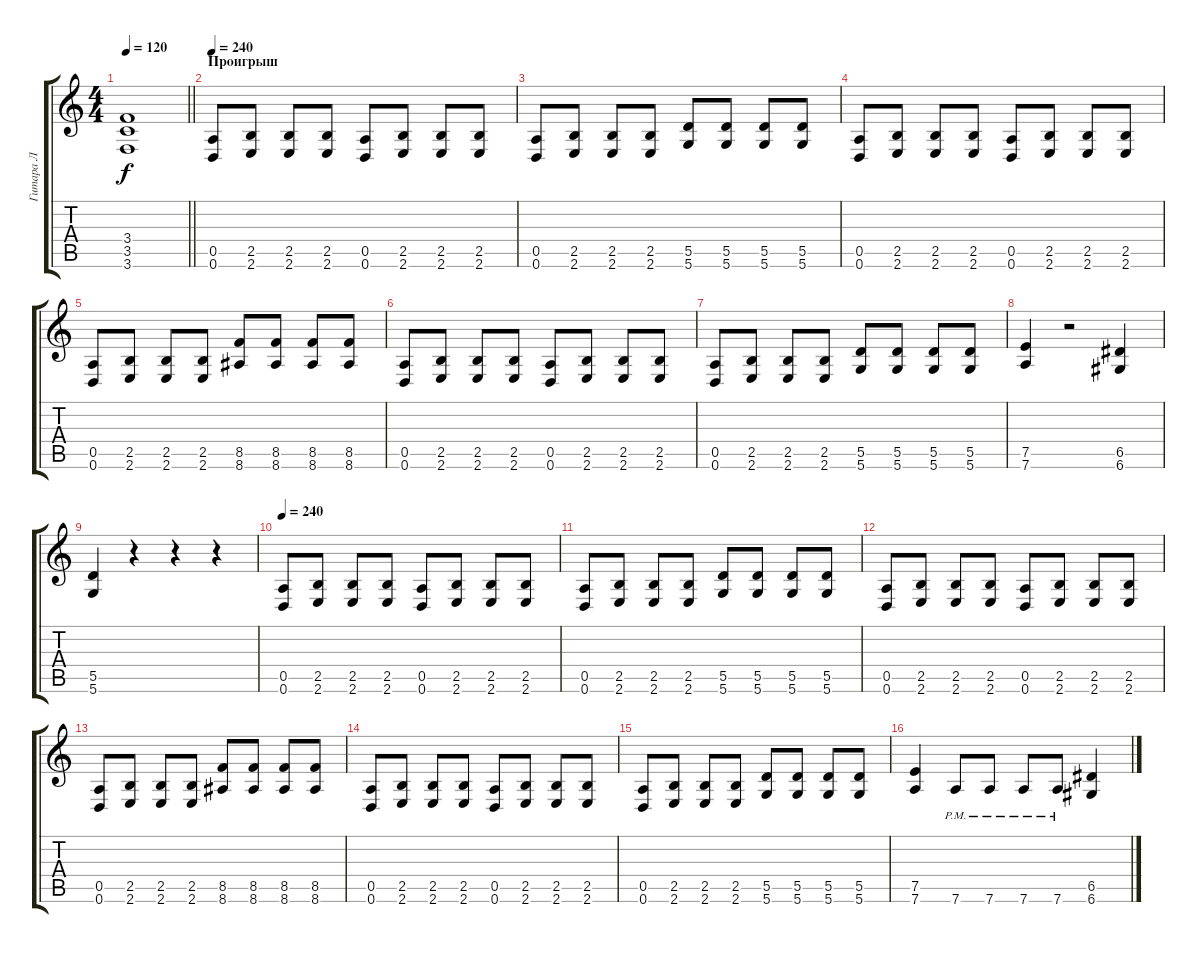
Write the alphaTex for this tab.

\track ("Гитара Л" "Гитара Л") {instrument electricguitarclean}
\staff {score tabs}
\tuning (E4 B3 G3 D3 A2 D2) {hide}
\ts (4 4)
\tempo 120
\clef g2
\barLineRight lightlight
\ks c
(3.4{t} 3.5{t} 3.6{t}).1{dy f} |
\section ("" "Проигрыш")
\tempo 240
(0.5 0.6).8 (2.5 2.6).8 (2.5 2.6).8 (2.5 2.6).8 (0.5 0.6).8 (2.5 2.6).8 (2.5 2.6).8 (2.5 2.6).8 |
(0.5 0.6).8 (2.5 2.6).8 (2.5 2.6).8 (2.5 2.6).8 (5.5 5.6).8 (5.5 5.6).8 (5.5 5.6).8 (5.5 5.6).8 |
(0.5 0.6).8 (2.5 2.6).8 (2.5 2.6).8 (2.5 2.6).8 (0.5 0.6).8 (2.5 2.6).8 (2.5 2.6).8 (2.5 2.6).8 |
(0.5 0.6).8 (2.5 2.6).8 (2.5 2.6).8 (2.5 2.6).8 (8.5 8.6).8 (8.5 8.6).8 (8.5 8.6).8 (8.5 8.6).8 |
(0.5 0.6).8 (2.5 2.6).8 (2.5 2.6).8 (2.5 2.6).8 (0.5 0.6).8 (2.5 2.6).8 (2.5 2.6).8 (2.5 2.6).8 |
(0.5 0.6).8 (2.5 2.6).8 (2.5 2.6).8 (2.5 2.6).8 (5.5 5.6).8 (5.5 5.6).8 (5.5 5.6).8 (5.5 5.6).8 |
(7.5 7.6).4 r.2 (6.5 6.6).4 |
(5.5 5.6).4 r.4 r.4 r.4 |
\tempo 240
(0.5 0.6).8 (2.5 2.6).8 (2.5 2.6).8 (2.5 2.6).8 (0.5 0.6).8 (2.5 2.6).8 (2.5 2.6).8 (2.5 2.6).8 |
(0.5 0.6).8 (2.5 2.6).8 (2.5 2.6).8 (2.5 2.6).8 (5.5 5.6).8 (5.5 5.6).8 (5.5 5.6).8 (5.5 5.6).8 |
(0.5 0.6).8 (2.5 2.6).8 (2.5 2.6).8 (2.5 2.6).8 (0.5 0.6).8 (2.5 2.6).8 (2.5 2.6).8 (2.5 2.6).8 |
(0.5 0.6).8 (2.5 2.6).8 (2.5 2.6).8 (2.5 2.6).8 (8.5 8.6).8 (8.5 8.6).8 (8.5 8.6).8 (8.5 8.6).8 |
(0.5 0.6).8 (2.5 2.6).8 (2.5 2.6).8 (2.5 2.6).8 (0.5 0.6).8 (2.5 2.6).8 (2.5 2.6).8 (2.5 2.6).8 |
(0.5 0.6).8 (2.5 2.6).8 (2.5 2.6).8 (2.5 2.6).8 (5.5 5.6).8 (5.5 5.6).8 (5.5 5.6).8 (5.5 5.6).8 |
(7.5 7.6).4 7.6{pm}.8 7.6{pm}.8 7.6{pm}.8 7.6{pm}.8 (6.5 6.6).4
